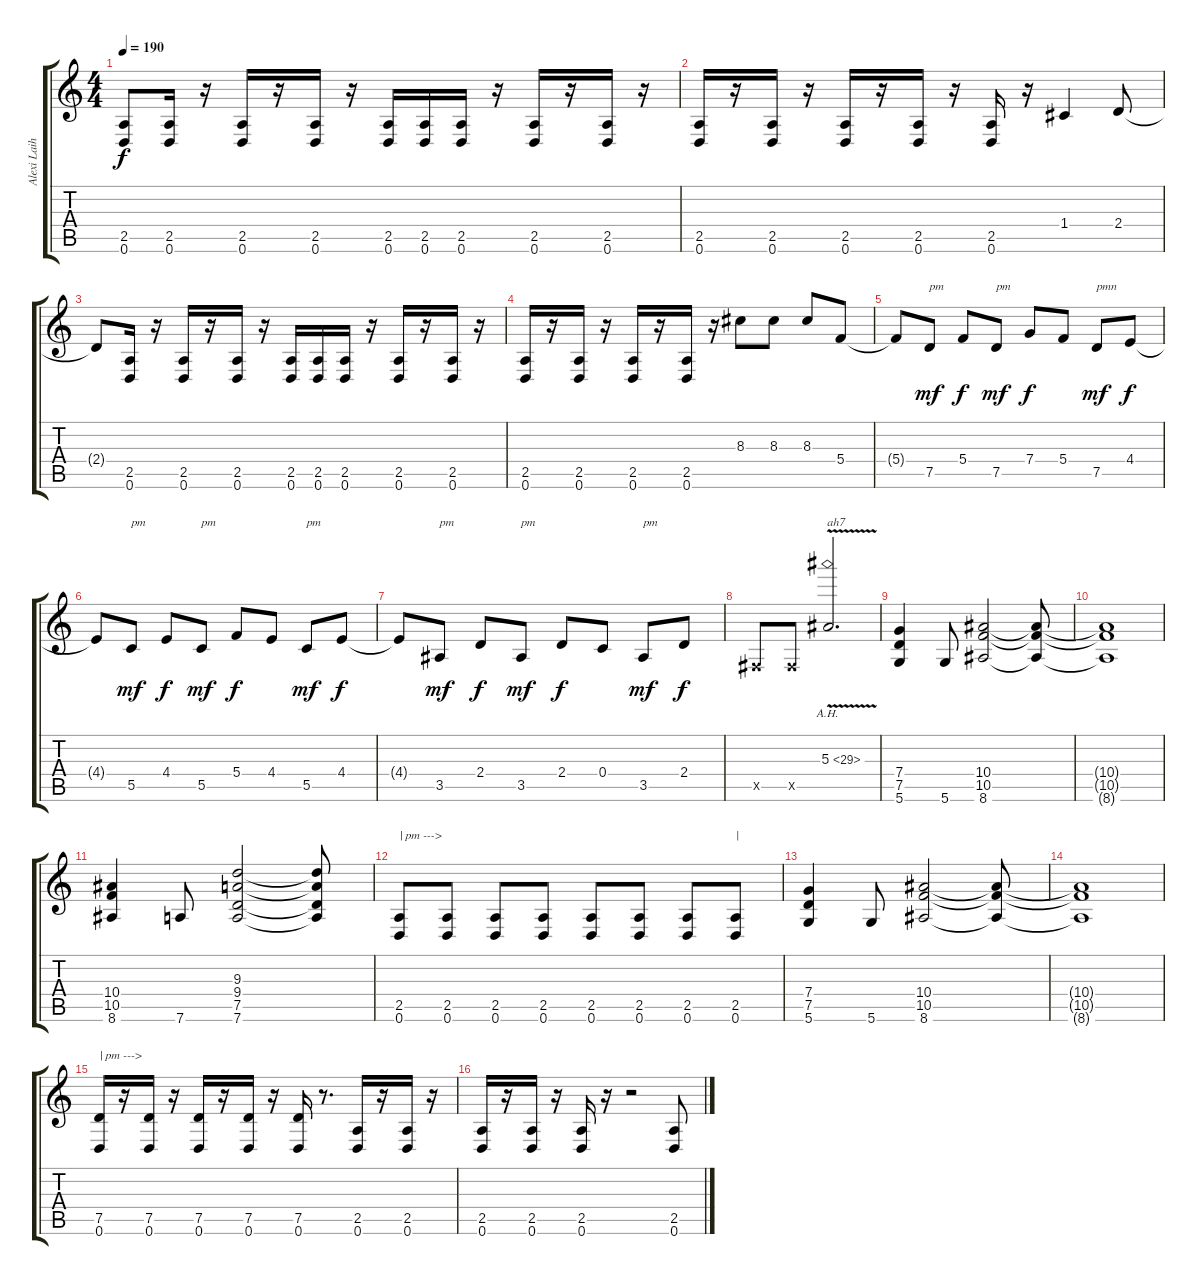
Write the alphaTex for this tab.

\track ("Alexi Laiho" "Alexi Laih") {instrument distortionguitar}
\staff {score tabs}
\tuning (D4 A3 F3 C3 G2 D2) {hide}
\ts (4 4)
\tempo 190
\clef g2
\ks c
(2.5{t} 0.6{t}).8{dy f} (2.5 0.6).16 r.16 (2.5 0.6).16 r.16 (2.5 0.6).16 r.16 (2.5 0.6).16 (2.5 0.6).16 (2.5 0.6).16 r.16 (2.5 0.6).16 r.16 (2.5 0.6).16 r.16 |
(2.5 0.6).16 r.16 (2.5 0.6).16 r.16 (2.5 0.6).16 r.16 (2.5 0.6).16 r.16 (2.5 0.6).16 r.16 1.4.4 2.4.8 |
2.4{t}.8 (2.5 0.6).16 r.16 (2.5 0.6).16 r.16 (2.5 0.6).16 r.16 (2.5 0.6).16 (2.5 0.6).16 (2.5 0.6).16 r.16 (2.5 0.6).16 r.16 (2.5 0.6).16 r.16 |
(2.5 0.6).16 r.16 (2.5 0.6).16 r.16 (2.5 0.6).16 r.16 (2.5 0.6).16 r.16 8.3.8 8.3.8 8.3.8 5.4.8 |
5.4{t}.8 7.5.8{txt "pm" dy mf} 5.4.8{dy f} 7.5.8{txt "pm" dy mf} 7.4.8{dy f} 5.4.8 7.5.8{txt "pmn" dy mf} 4.4.8{dy f} |
4.4{t}.8 5.5.8{txt "pm" dy mf} 4.4.8{dy f} 5.5.8{txt "pm" dy mf} 5.4.8{dy f} 4.4.8 5.5.8{txt "pm" dy mf} 4.4.8{dy f} |
4.4{t}.8 3.5.8{txt "pm" dy mf} 2.4.8{dy f} 3.5.8{txt "pm" dy mf} 2.4.8{dy f} 0.4.8 3.5.8{txt "pm" dy mf} 2.4.8{dy f} |
-1.5{x}.8 -1.5{x}.8 5.3{ah 24 v}.2{d txt "ah7"} |
(7.4 7.5 5.6).4{instrument distortionguitar} 5.6.8 (10.4 10.5 8.6).2 (10.4{t} 10.5{t} 8.6{t}).8 |
(10.4{t} 10.5{t} 8.6{t}).1 |
(10.4 10.5 8.6).4 7.6.8 (9.3 9.4 7.5 7.6).2 (9.3{t} 9.4{t} 7.5{t} 7.6{t}).8 |
(2.5 0.6).8{txt "| pm --->"} (2.5 0.6).8 (2.5 0.6).8 (2.5 0.6).8 (2.5 0.6).8 (2.5 0.6).8 (2.5 0.6).8 (2.5 0.6).8{txt "|"} |
(7.4 7.5 5.6).4 5.6.8 (10.4 10.5 8.6).2 (10.4{t} 10.5{t} 8.6{t}).8 |
(10.4{t} 10.5{t} 8.6{t}).1 |
(7.5 0.6).16{txt "| pm --->"} r.16 (7.5 0.6).16 r.16 (7.5 0.6).16 r.16 (7.5 0.6).16 r.16 (7.5 0.6).16 r.8{d} (2.5 0.6).16 r.16 (2.5 0.6).16 r.16 |
(2.5 0.6).16 r.16 (2.5 0.6).16 r.16 (2.5 0.6).16 r.16 r.2 (2.5 0.6).8
